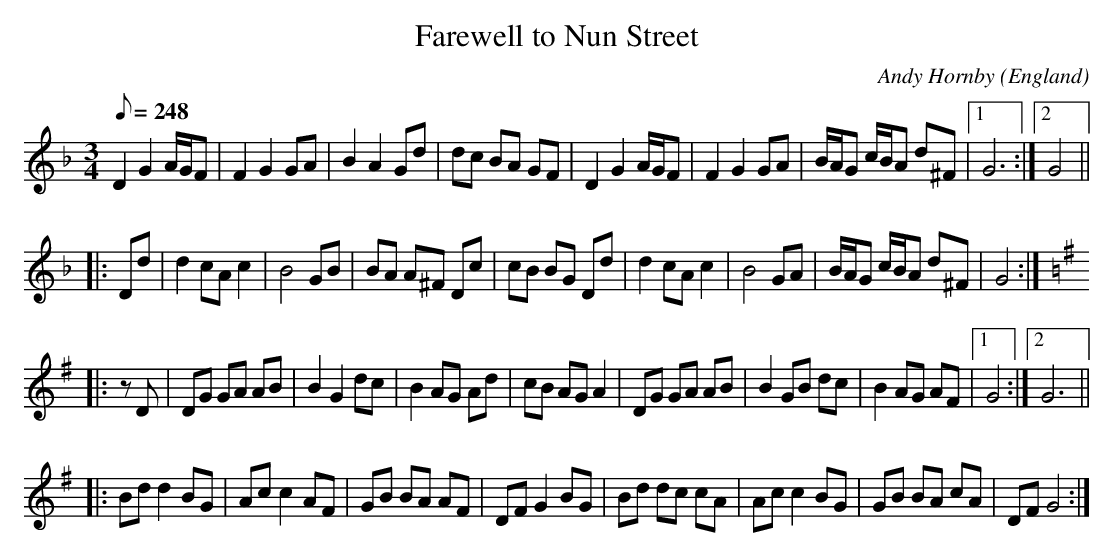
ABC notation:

X:1
T:Farewell to Nun Street
C:Andy Hornby
M:3/4
O:England
Q:1/8=248
K:G dorian
D2G2 A/G/F| F2G2 GA| B2A2 Gd|dc BA GF|\
D2G2 A/G/F| F2G2 GA| B/A/G c/B/A d^F\
|1 G6 :|2 G4||
|:Dd|\
d2cA c2|B4 GB| BA A^F Dc| cB BG Dd|\
d2cA c2| B4 GA| B/A/G c/B/A d^F| G4 :|
K:G
|:zD|\
DG GA AB| B2G2 dc| B2AG Ad| cB AG A2|\
DG GA AB| B2GB dc| B2AG AF|1 G4 :|2 G6 ||
|:Bd d2 BG| Ac c2 AF| GB BA AF| DF G2 BG|\
Bd dc cA| Ac c2 BG| GB BA cA| DF G4 :|
